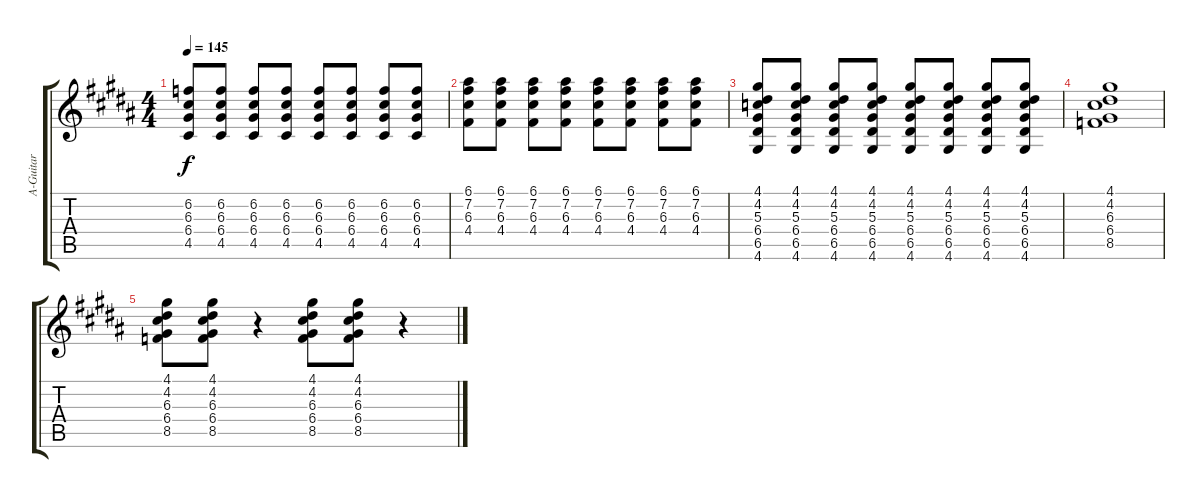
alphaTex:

\track ("A-Guitar" "A-Guitar") {instrument acousticguitarsteel}
\staff {score tabs}
\tuning (E4 B3 G3 D3 A2 E2) {hide}
\ts (4 4)
\tempo 145
\clef g2
\ks b
(6.2 6.3 6.4 4.5).8{dy f} (6.2 6.3 6.4 4.5).8 (6.2 6.3 6.4 4.5).8 (6.2 6.3 6.4 4.5).8 (6.2 6.3 6.4 4.5).8 (6.2 6.3 6.4 4.5).8 (6.2 6.3 6.4 4.5).8 (6.2 6.3 6.4 4.5).8 |
(6.1 7.2 6.3 4.4).8 (6.1 7.2 6.3 4.4).8 (6.1 7.2 6.3 4.4).8 (6.1 7.2 6.3 4.4).8 (6.1 7.2 6.3 4.4).8 (6.1 7.2 6.3 4.4).8 (6.1 7.2 6.3 4.4).8 (6.1 7.2 6.3 4.4).8 |
(4.1 4.2 5.3 6.4 6.5 4.6).8 (4.1 4.2 5.3 6.4 6.5 4.6).8 (4.1 4.2 5.3 6.4 6.5 4.6).8 (4.1 4.2 5.3 6.4 6.5 4.6).8 (4.1 4.2 5.3 6.4 6.5 4.6).8 (4.1 4.2 5.3 6.4 6.5 4.6).8 (4.1 4.2 5.3 6.4 6.5 4.6).8 (4.1 4.2 5.3 6.4 6.5 4.6).8 |
(4.1 4.2 6.3 6.4 8.5).1 |
(4.1 4.2 6.3 6.4 8.5).8 (4.1 4.2 6.3 6.4 8.5).8 r.4 (4.1 4.2 6.3 6.4 8.5).8 (4.1 4.2 6.3 6.4 8.5).8 r.4
